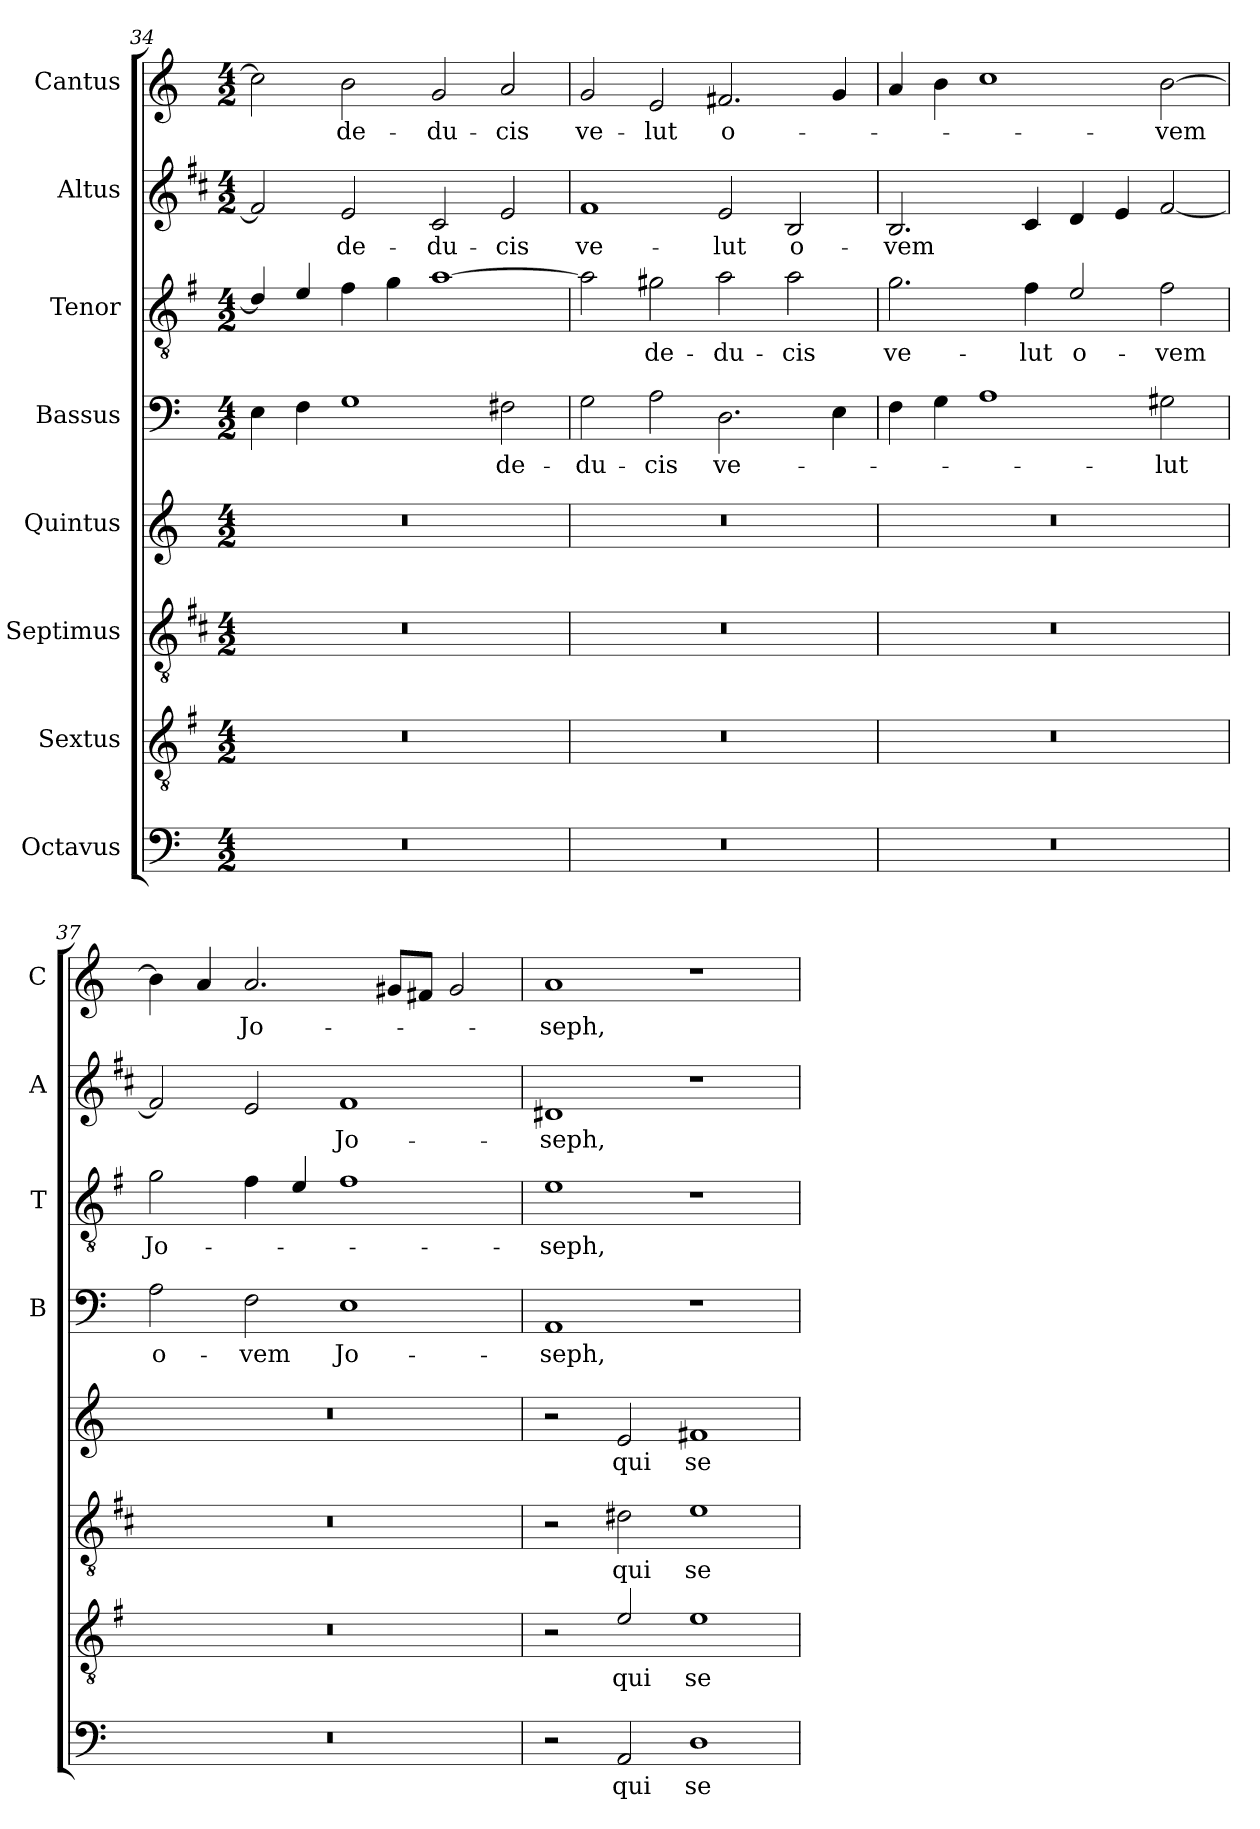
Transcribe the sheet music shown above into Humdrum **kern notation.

**kern	**text	**kern	**text	**kern	**text	**kern	**text	**kern	**text	**kern	**text	**kern	**text	**kern	**text
*part8	*part8	*part7	*part7	*part6	*part6	*part5	*part5	*part4	*part4	*part3	*part3	*part2	*part2	*part1	*part1
*staff8	*staff8	*staff7	*staff7	*staff6	*staff6	*staff5	*staff5	*staff4	*staff4	*staff3	*staff3	*staff2	*staff2	*staff1	*staff1
*I"Octavus	*	*I"Sextus	*	*I"Septimus	*	*I"Quintus	*	*I"Bassus	*	*I"Tenor	*	*I"Altus	*	*I"Cantus	*
*	*	*	*	*	*	*	*	*I'B	*	*I'T	*	*I'A	*	*I'C	*
*clefF4	*	*clefGv2	*	*clefGv2	*	*clefG2	*	*clefF4	*	*clefGv2	*	*clefG2	*	*clefG2	*
*	*	*ITrd4c7	*	*ITrd1c2	*	*	*	*	*	*ITrd4c7	*	*ITrd1c2	*	*	*
*k[]	*	*k[]	*	*k[]	*	*k[]	*	*k[]	*	*k[]	*	*k[]	*	*k[]	*
*C:	*	*C:	*	*C:	*	*C:	*	*C:	*	*C:	*	*C:	*	*C:	*
*M4/2	*	*M4/2	*	*M4/2	*	*M4/2	*	*M4/2	*	*M4/2	*	*M4/2	*	*M4/2	*
=34	=34	=34	=34	=34	=34	=34	=34	=34	=34	=34	=34	=34	=34	=34	=34
0r	.	0r	.	0r	.	0r	.	4E\	.	4G/]	.	2e/]	.	2cc\]	.
.	.	.	.	.	.	.	.	4F\	.	4A/	.	.	.	.	.
!	!	!	!	!	!	!	!	!	!	!	!	!	!LO:LY:b	!	!LO:LY:b
.	.	.	.	.	.	.	.	1G	.	4B\	.	2d/	de-	2b\	de-
.	.	.	.	.	.	.	.	.	.	4c\	.	.	.	.	.
!	!	!	!	!	!	!	!	!	!	!	!	!	!LO:LY:b	!	!LO:LY:b
.	.	.	.	.	.	.	.	.	.	[1d	.	2B/	-du-	2g/	-du-
!	!	!	!	!	!	!	!	!	!LO:LY:b	!	!	!	!LO:LY:b	!	!LO:LY:b
.	.	.	.	.	.	.	.	2F#X\	de-	.	.	2d/	-cis	2a/	-cis
!!LO:LB:g=z
=35	=35	=35	=35	=35	=35	=35	=35	=35	=35	=35	=35	=35	=35	=35	=35
!	!	!	!	!	!	!	!	!	!LO:LY:b	!	!	!	!LO:LY:b	!	!LO:LY:b
0r	.	0r	.	0r	.	0r	.	2G\	-du-	2d\]	.	1e	ve-	2g/	ve-
!	!	!	!	!	!	!	!	!	!LO:LY:b	!	!LO:LY:b	!	!	!	!LO:LY:b
.	.	.	.	.	.	.	.	2A\	-cis	2c#X\	de-	.	.	2e/	-lut
!	!	!	!	!	!	!	!	!	!LO:LY:b	!	!LO:LY:b	!	!LO:LY:b	!	!LO:LY:b
.	.	.	.	.	.	.	.	2.D\	ve-	2d\	-du-	2d/	-lut	2.f#X/	o-
!	!	!	!	!	!	!	!	!	!	!	!LO:LY:b	!	!LO:LY:b	!	!
.	.	.	.	.	.	.	.	.	.	2d\	-cis	2A/	o-	.	.
.	.	.	.	.	.	.	.	4E\	.	.	.	.	.	4g/	.
=36	=36	=36	=36	=36	=36	=36	=36	=36	=36	=36	=36	=36	=36	=36	=36
!	!	!	!	!	!	!	!	!	!	!	!LO:LY:b	!	!LO:LY:b	!	!
0r	.	0r	.	0r	.	0r	.	4F\	.	2.c\	ve-	2.A/	-vem	4a/	.
.	.	.	.	.	.	.	.	4G\	.	.	.	.	.	4b\	.
.	.	.	.	.	.	.	.	1A	.	.	.	.	.	1cc	.
!	!	!	!	!	!	!	!	!	!	!	!LO:LY:b	!	!	!	!
.	.	.	.	.	.	.	.	.	.	4B\	-lut	4B/	.	.	.
!	!	!	!	!	!	!	!	!	!	!	!LO:LY:b	!	!	!	!
.	.	.	.	.	.	.	.	.	.	2A/	o-	4c/	.	.	.
.	.	.	.	.	.	.	.	.	.	.	.	4d/	.	.	.
!	!	!	!	!	!	!	!	!	!LO:LY:b	!	!LO:LY:b	!	!	!	!LO:LY:b
.	.	.	.	.	.	.	.	2G#X\	-lut	2B\	-vem	[2e/	.	[2b\	-vem
=37	=37	=37	=37	=37	=37	=37	=37	=37	=37	=37	=37	=37	=37	=37	=37
!	!	!	!	!	!	!	!	!	!LO:LY:b	!	!LO:LY:b	!	!	!	!
0r	.	0r	.	0r	.	0r	.	2A\	o-	2c\	Jo-	2e/]	.	4b\]	.
.	.	.	.	.	.	.	.	.	.	.	.	.	.	4a/	.
!	!	!	!	!	!	!	!	!	!LO:LY:b	!	!	!	!	!	!LO:LY:b
.	.	.	.	.	.	.	.	2F\	-vem	4B\	.	2d/	.	2.a/	Jo-
.	.	.	.	.	.	.	.	.	.	4A/	.	.	.	.	.
!	!	!	!	!	!	!	!	!	!LO:LY:b	!	!	!	!LO:LY:b	!	!
.	.	.	.	.	.	.	.	1E	Jo-	1B	.	1e	Jo-	.	.
.	.	.	.	.	.	.	.	.	.	.	.	.	.	8g#X/L	.
.	.	.	.	.	.	.	.	.	.	.	.	.	.	8f#X/J	.
.	.	.	.	.	.	.	.	.	.	.	.	.	.	2g#/	.
=38	=38	=38	=38	=38	=38	=38	=38	=38	=38	=38	=38	=38	=38	=38	=38
!	!	!	!	!	!	!	!	!	!LO:LY:b	!	!LO:LY:b	!	!LO:LY:b	!	!LO:LY:b
2r	.	2r	.	2r	.	2r	.	1AA	-seph,	1A	-seph,	1c#X	-seph,	1a	-seph,
!	!LO:LY:b	!	!LO:LY:b	!	!LO:LY:b	!	!LO:LY:b	!	!	!	!	!	!	!	!
2AA/	qui	2A/	qui	2c#X\	qui	2e/	qui	.	.	.	.	.	.	.	.
!	!LO:LY:b	!	!LO:LY:b	!	!LO:LY:b	!	!LO:LY:b	!	!	!	!	!	!	!	!
1D	se-	1A	se-	1d	se-	1f#X	se-	1r	.	1r	.	1r	.	1r	.
=	=	=	=	=	=	=	=	=	=	=	=	=	=	=	=
*-	*-	*-	*-	*-	*-	*-	*-	*-	*-	*-	*-	*-	*-	*-	*-
